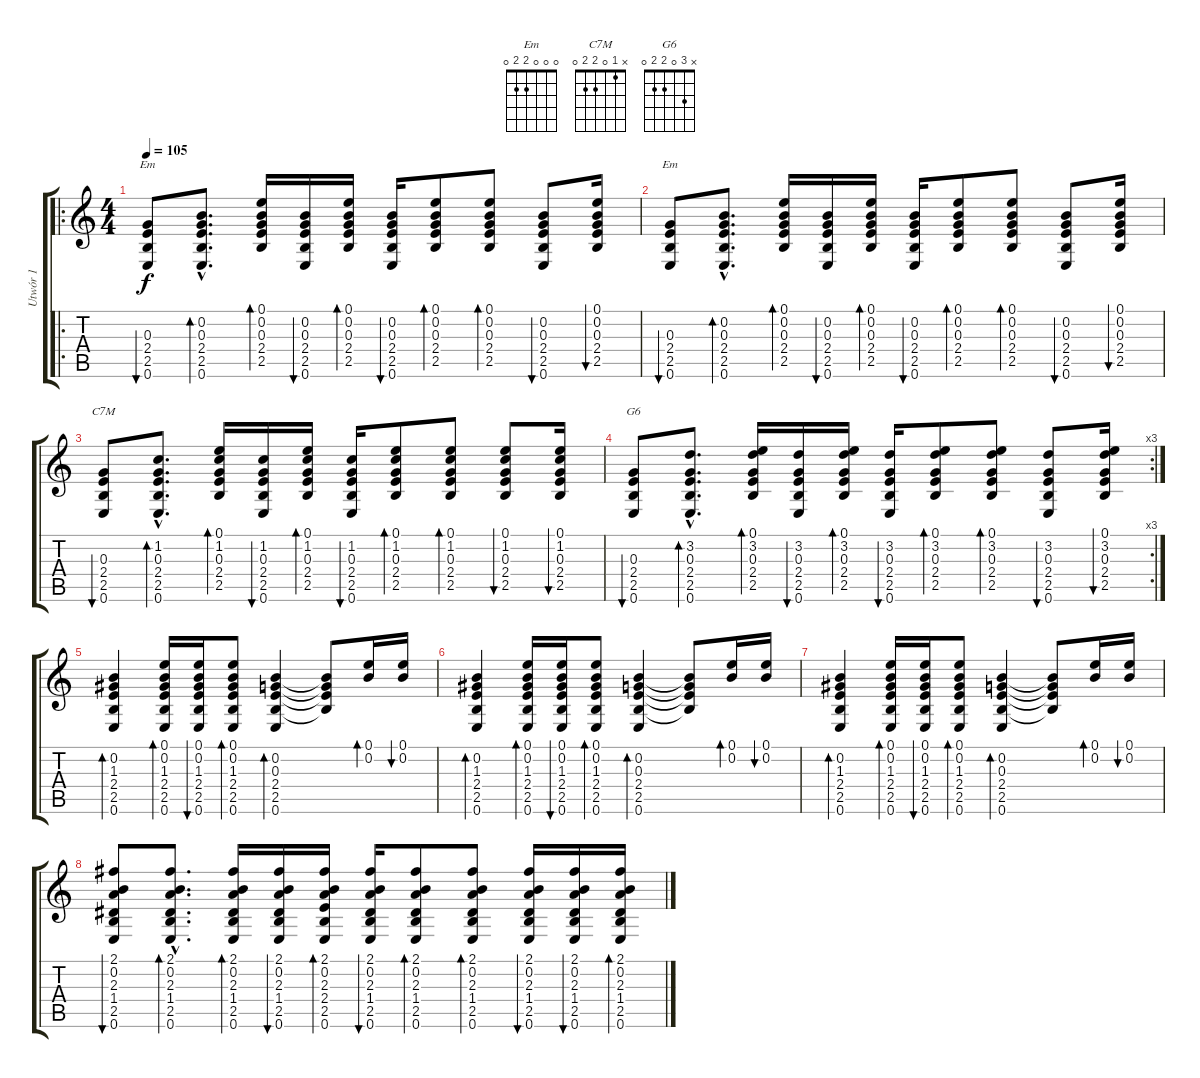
\track ("Utwór 1" "Utwór 1") {instrument acousticguitarsteel}
\staff {score tabs}
\tuning (E4 B3 G3 D3 A2 E2) {hide}
\chord ("Em" x 0 0 2 2 0)
\chord ("Em" 0 0 0 2 2 0)
\chord ("C7M" x 1 0 2 2 0)
\chord ("G6" x 3 0 2 2 0)
\ro
\ts (4 4)
\tempo 105
\clef g2
\ks c
(0.3 2.4 2.5 0.6).8{bu 60 ch "Em" dy f instrument acousticguitarsteel} (0.2{hac} 0.3{hac} 2.4{hac} 2.5{hac} 0.6{hac}).8{d bd 60} (0.1 0.2 0.3 2.4 2.5).16{bd 60} (0.2 0.3 2.4 2.5 0.6).16{bu 60} (0.1 0.2 0.3 2.4 2.5).16{bd 60} (0.2 0.3 2.4 2.5 0.6).16{bu 60} (0.1 0.2 0.3 2.4 2.5).8{bd 60} (0.1 0.2 0.3 2.4 2.5).8{bd 60} (0.2 0.3 2.4 2.5 0.6).8{bu 60} (0.1 0.2 0.3 2.4 2.5).16{bu 60} |
(0.3 2.4 2.5 0.6).8{bu 60 ch "Em"} (0.2{hac} 0.3{hac} 2.4{hac} 2.5{hac} 0.6{hac}).8{d bd 60} (0.1 0.2 0.3 2.4 2.5).16{bd 60} (0.2 0.3 2.4 2.5 0.6).16{bu 60} (0.1 0.2 0.3 2.4 2.5).16{bd 60} (0.2 0.3 2.4 2.5 0.6).16{bu 60} (0.1 0.2 0.3 2.4 2.5).8{bd 60} (0.1 0.2 0.3 2.4 2.5).8{bd 60} (0.2 0.3 2.4 2.5 0.6).8{bu 60} (0.1 0.2 0.3 2.4 2.5).16{bu 60} |
(0.3 2.4 2.5 0.6).8{bu 60 ch "C7M"} (1.2{hac} 0.3{hac} 2.4{hac} 2.5{hac} 0.6{hac}).8{d bd 60} (0.1 1.2 0.3 2.4 2.5).16{bd 60} (1.2 0.3 2.4 2.5 0.6).16{bu 60} (0.1 1.2 0.3 2.4 2.5).16{bd 60} (1.2 0.3 2.4 2.5 0.6).16{bu 60} (0.1 1.2 0.3 2.4 2.5).8{bd 60} (0.1 1.2 0.3 2.4 2.5).8{bd 60} (0.1 1.2 0.3 2.4 2.5).8{bu 60} (0.1 1.2 0.3 2.4 2.5).16{bu 60} |
\rc 3
(0.3 2.4 2.5 0.6).8{bu 60 ch "G6"} (3.2{hac} 0.3{hac} 2.4{hac} 2.5{hac} 0.6{hac}).8{d bd 60} (0.1 3.2 0.3 2.4 2.5).16{bd 60} (3.2 0.3 2.4 2.5 0.6).16{bu 60} (0.1 3.2 0.3 2.4 2.5).16{bd 60} (3.2 0.3 2.4 2.5 0.6).16{bu 60} (0.1 3.2 0.3 2.4 2.5).8{bd 60} (0.1 3.2 0.3 2.4 2.5).8{bd 60} (3.2 0.3 2.4 2.5 0.6).8{bu 60} (0.1 3.2 0.3 2.4 2.5).16{bu 60} |
(0.2 1.3 2.4 2.5 0.6).4{bd 60} (0.1 0.2 1.3 2.4 2.5 0.6).16{bd 60} (0.1 0.2 1.3 2.4 2.5 0.6).16{bu 60} (0.1 0.2 1.3 2.4 2.5 0.6).8{bd 60} (0.2 0.3 2.4 2.5 0.6).4{bd 60} (0.2{t} 0.3{t} 2.4{t} 2.5{t}).8 (0.1 0.2).16{bd 60} (0.1 0.2).16{bu 60} |
(0.2 1.3 2.4 2.5 0.6).4{bd 60} (0.1 0.2 1.3 2.4 2.5 0.6).16{bd 60} (0.1 0.2 1.3 2.4 2.5 0.6).16{bu 60} (0.1 0.2 1.3 2.4 2.5 0.6).8{bd 60} (0.2 0.3 2.4 2.5 0.6).4{bd 60} (0.2{t} 0.3{t} 2.4{t} 2.5{t}).8 (0.1 0.2).16{bd 60} (0.1 0.2).16{bu 60} |
(0.2 1.3 2.4 2.5 0.6).4{bd 60} (0.1 0.2 1.3 2.4 2.5 0.6).16{bd 60} (0.1 0.2 1.3 2.4 2.5 0.6).16{bu 60} (0.1 0.2 1.3 2.4 2.5 0.6).8{bd 60} (0.2 0.3 2.4 2.5 0.6).4{bd 60} (0.2{t} 0.3{t} 2.4{t} 2.5{t}).8 (0.1 0.2).16{bd 60} (0.1 0.2).16{bu 60} |
(2.1 0.2 2.3 1.4 2.5 0.6).8{bu 60} (2.1{hac} 0.2{hac} 2.3{hac} 1.4{hac} 2.5{hac} 0.6{hac}).8{d bd 60} (2.1 0.2 2.3 1.4 2.5 0.6).16{bd 60} (2.1 0.2 2.3 1.4 2.5 0.6).16{bu 60} (2.1 0.2 2.3 2.4 2.5 0.6).16{bd 60} (2.1 0.2 2.3 1.4 2.5 0.6).16{bu 60} (2.1 0.2 2.3 1.4 2.5 0.6).8{bd 60} (2.1 0.2 2.3 1.4 2.5 0.6).8{bd 60} (2.1 0.2 2.3 1.4 2.5 0.6).16{bu 60} (2.1 0.2 2.3 1.4 2.5 0.6).16{bu 60} (2.1 0.2 2.3 1.4 2.5 0.6).16{bd 60}
